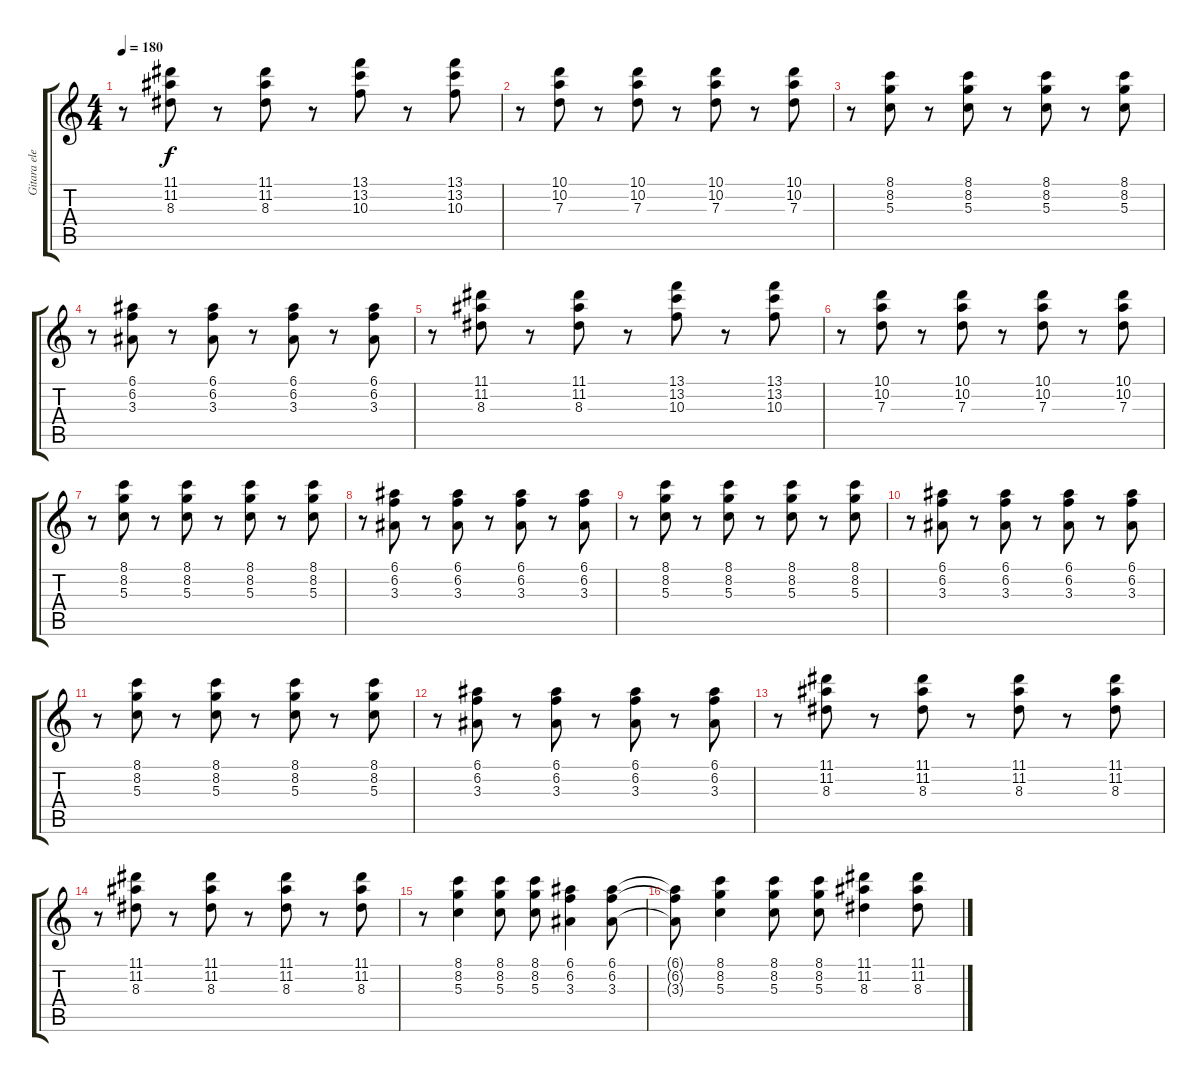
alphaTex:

\track ("Gitara elektryczna" "Gitara ele") {instrument distortionguitar}
\staff {score tabs}
\tuning (E4 B3 G3 D3 A2 E2) {hide}
\ts (4 4)
\tempo 180
\clef g2
\ks c
r.8{dy f} (11.1 11.2 8.3).8 r.8 (11.1 11.2 8.3).8 r.8 (13.1 13.2 10.3).8 r.8 (13.1 13.2 10.3).8 |
r.8 (10.1 10.2 7.3).8 r.8 (10.1 10.2 7.3).8 r.8 (10.1 10.2 7.3).8 r.8 (10.1 10.2 7.3).8 |
r.8 (8.1 8.2 5.3).8 r.8 (8.1 8.2 5.3).8 r.8 (8.1 8.2 5.3).8 r.8 (8.1 8.2 5.3).8 |
r.8 (6.1 6.2 3.3).8 r.8 (6.1 6.2 3.3).8 r.8 (6.1 6.2 3.3).8 r.8 (6.1 6.2 3.3).8 |
r.8 (11.1 11.2 8.3).8 r.8 (11.1 11.2 8.3).8 r.8 (13.1 13.2 10.3).8 r.8 (13.1 13.2 10.3).8 |
r.8 (10.1 10.2 7.3).8 r.8 (10.1 10.2 7.3).8 r.8 (10.1 10.2 7.3).8 r.8 (10.1 10.2 7.3).8 |
r.8 (8.1 8.2 5.3).8 r.8 (8.1 8.2 5.3).8 r.8 (8.1 8.2 5.3).8 r.8 (8.1 8.2 5.3).8 |
r.8 (6.1 6.2 3.3).8 r.8 (6.1 6.2 3.3).8 r.8 (6.1 6.2 3.3).8 r.8 (6.1 6.2 3.3).8 |
r.8 (8.1 8.2 5.3).8 r.8 (8.1 8.2 5.3).8 r.8 (8.1 8.2 5.3).8 r.8 (8.1 8.2 5.3).8 |
r.8 (6.1 6.2 3.3).8 r.8 (6.1 6.2 3.3).8 r.8 (6.1 6.2 3.3).8 r.8 (6.1 6.2 3.3).8 |
r.8 (8.1 8.2 5.3).8 r.8 (8.1 8.2 5.3).8 r.8 (8.1 8.2 5.3).8 r.8 (8.1 8.2 5.3).8 |
r.8 (6.1 6.2 3.3).8 r.8 (6.1 6.2 3.3).8 r.8 (6.1 6.2 3.3).8 r.8 (6.1 6.2 3.3).8 |
r.8 (11.1 11.2 8.3).8 r.8 (11.1 11.2 8.3).8 r.8 (11.1 11.2 8.3).8 r.8 (11.1 11.2 8.3).8 |
r.8 (11.1 11.2 8.3).8 r.8 (11.1 11.2 8.3).8 r.8 (11.1 11.2 8.3).8 r.8 (11.1 11.2 8.3).8 |
r.8 (8.1 8.2 5.3).4 (8.1 8.2 5.3).8 (8.1 8.2 5.3).8 (6.1 6.2 3.3).4 (6.1 6.2 3.3).8 |
(6.1{t} 6.2{t} 3.3{t}).8 (8.1 8.2 5.3).4 (8.1 8.2 5.3).8 (8.1 8.2 5.3).8 (11.1 11.2 8.3).4 (11.1 11.2 8.3).8
